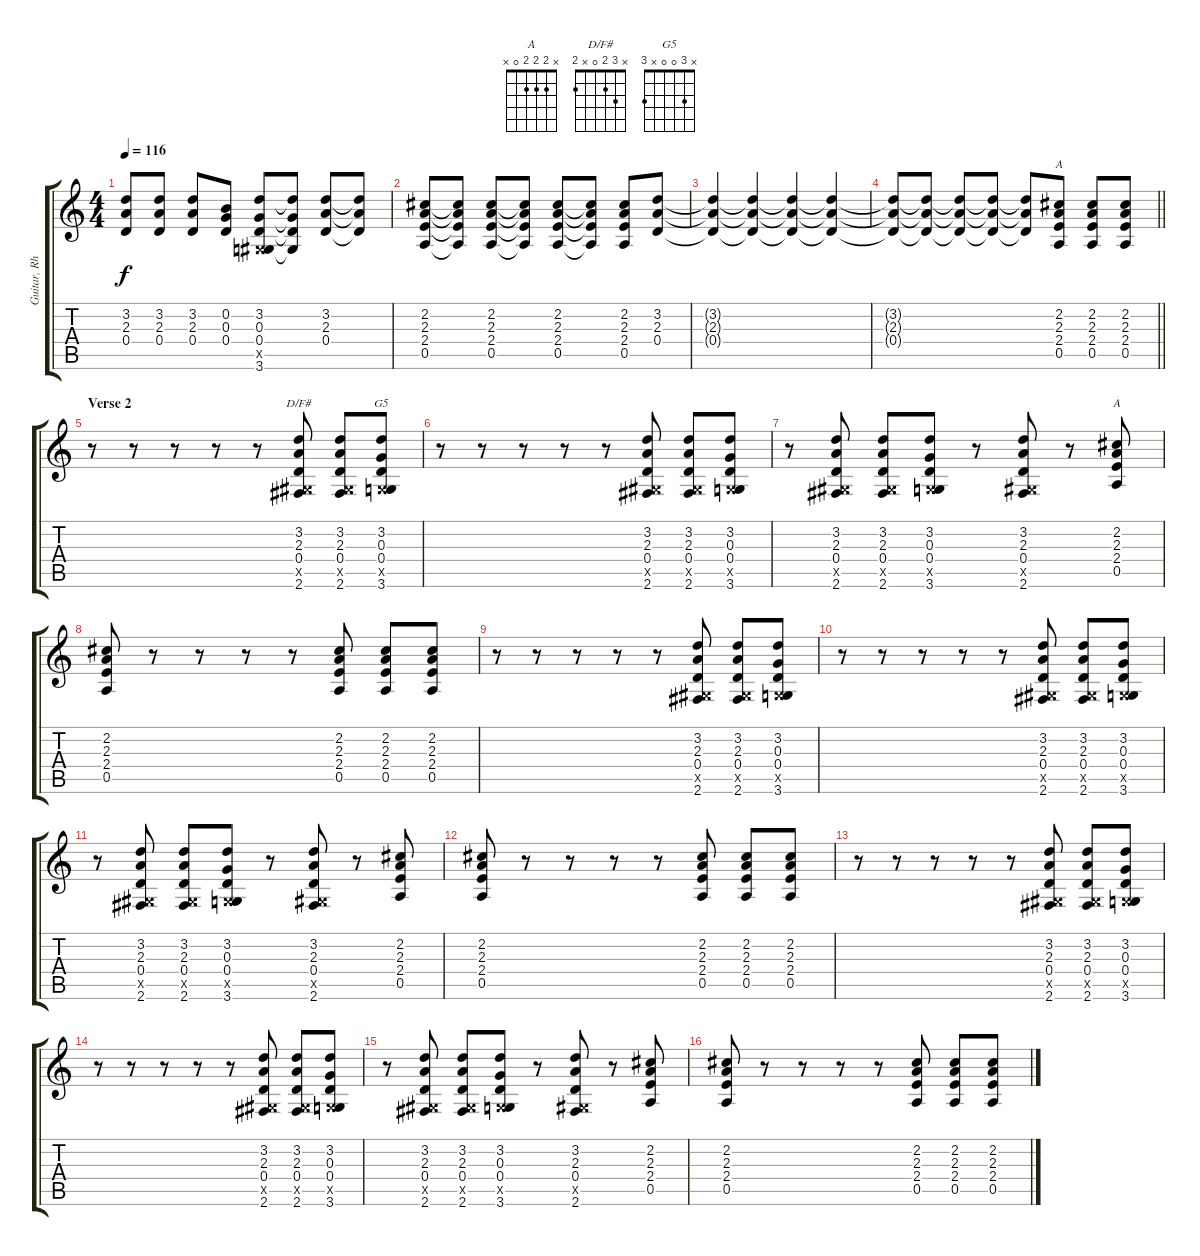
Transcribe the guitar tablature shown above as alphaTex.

\track ("Guitar, Rhythm" "Guitar, Rh") {instrument distortionguitar}
\staff {score tabs}
\tuning (E4 B3 G3 D3 A2 E2) {hide}
\chord ("A" x 2 2 2 0 x) {barre 2}
\chord ("D/F#" x 3 2 0 x 2)
\chord ("G5" x 3 0 0 x 3)
\chord ("A" x 2 2 2 0 x)
\ts (4 4)
\tempo 116
\clef g2
\ks c
(3.2{t} 2.3{t} 0.4{t}).8{dy f} (3.2 2.3 0.4).8 (3.2 2.3 0.4).8 (0.2 0.3 0.4).8 (3.2 0.3 0.4 -1.5{x} 3.6).8 (3.2{t} 0.3{t} 0.4{t} 3.6{t}).8 (3.2 2.3 0.4).8 (3.2{t} 2.3{t} 0.4{t}).8 |
(2.2 2.3 2.4 0.5).8 (2.2{t} 2.3{t} 2.4{t} 0.5{t}).8 (2.2 2.3 2.4 0.5).8 (2.2{t} 2.3{t} 2.4{t} 0.5{t}).8 (2.2 2.3 2.4 0.5).8 (2.2{t} 2.3{t} 2.4{t} 0.5{t}).8 (2.2 2.3 2.4 0.5).8 (3.2 2.3 0.4).8 |
(3.2{t} 2.3{t} 0.4{t}).4 (3.2{t} 2.3{t} 0.4{t}).4 (3.2{t} 2.3{t} 0.4{t}).4 (3.2{t} 2.3{t} 0.4{t}).4 |
\barLineRight lightlight
(3.2{t} 2.3{t} 0.4{t}).8 (3.2{t} 2.3{t} 0.4{t}).8 (3.2{t} 2.3{t} 0.4{t}).8 (3.2{t} 2.3{t} 0.4{t}).8 (3.2{t} 2.3{t} 0.4{t}).8 (2.2 2.3 2.4 0.5).8{ch "A"} (2.2 2.3 2.4 0.5).8 (2.2 2.3 2.4 0.5).8 |
\section ("" "Verse 2")
r.8 r.8 r.8 r.8 r.8 (3.2 2.3 0.4 -1.5{x} 2.6).8{ch "D/F#"} (3.2 2.3 0.4 -1.5{x} 2.6).8 (3.2 0.3 0.4 -1.5{x} 3.6).8{ch "G5"} |
r.8 r.8 r.8 r.8 r.8 (3.2 2.3 0.4 -1.5{x} 2.6).8 (3.2 2.3 0.4 -1.5{x} 2.6).8 (3.2 0.3 0.4 -1.5{x} 3.6).8 |
r.8 (3.2 2.3 0.4 -1.5{x} 2.6).8 (3.2 2.3 0.4 -1.5{x} 2.6).8 (3.2 0.3 0.4 -1.5{x} 3.6).8 r.8 (3.2 2.3 0.4 -1.5{x} 2.6).8 r.8 (2.2 2.3 2.4 0.5).8{ch "A"} |
(2.2 2.3 2.4 0.5).8 r.8 r.8 r.8 r.8 (2.2 2.3 2.4 0.5).8 (2.2 2.3 2.4 0.5).8 (2.2 2.3 2.4 0.5).8 |
r.8 r.8 r.8 r.8 r.8 (3.2 2.3 0.4 -1.5{x} 2.6).8 (3.2 2.3 0.4 -1.5{x} 2.6).8 (3.2 0.3 0.4 -1.5{x} 3.6).8 |
r.8 r.8 r.8 r.8 r.8 (3.2 2.3 0.4 -1.5{x} 2.6).8 (3.2 2.3 0.4 -1.5{x} 2.6).8 (3.2 0.3 0.4 -1.5{x} 3.6).8 |
r.8 (3.2 2.3 0.4 -1.5{x} 2.6).8 (3.2 2.3 0.4 -1.5{x} 2.6).8 (3.2 0.3 0.4 -1.5{x} 3.6).8 r.8 (3.2 2.3 0.4 -1.5{x} 2.6).8 r.8 (2.2 2.3 2.4 0.5).8 |
(2.2 2.3 2.4 0.5).8 r.8 r.8 r.8 r.8 (2.2 2.3 2.4 0.5).8 (2.2 2.3 2.4 0.5).8 (2.2 2.3 2.4 0.5).8 |
r.8 r.8 r.8 r.8 r.8 (3.2 2.3 0.4 -1.5{x} 2.6).8 (3.2 2.3 0.4 -1.5{x} 2.6).8 (3.2 0.3 0.4 -1.5{x} 3.6).8 |
r.8 r.8 r.8 r.8 r.8 (3.2 2.3 0.4 -1.5{x} 2.6).8 (3.2 2.3 0.4 -1.5{x} 2.6).8 (3.2 0.3 0.4 -1.5{x} 3.6).8 |
r.8 (3.2 2.3 0.4 -1.5{x} 2.6).8 (3.2 2.3 0.4 -1.5{x} 2.6).8 (3.2 0.3 0.4 -1.5{x} 3.6).8 r.8 (3.2 2.3 0.4 -1.5{x} 2.6).8 r.8 (2.2 2.3 2.4 0.5).8 |
(2.2 2.3 2.4 0.5).8 r.8 r.8 r.8 r.8 (2.2 2.3 2.4 0.5).8 (2.2 2.3 2.4 0.5).8 (2.2 2.3 2.4 0.5).8
